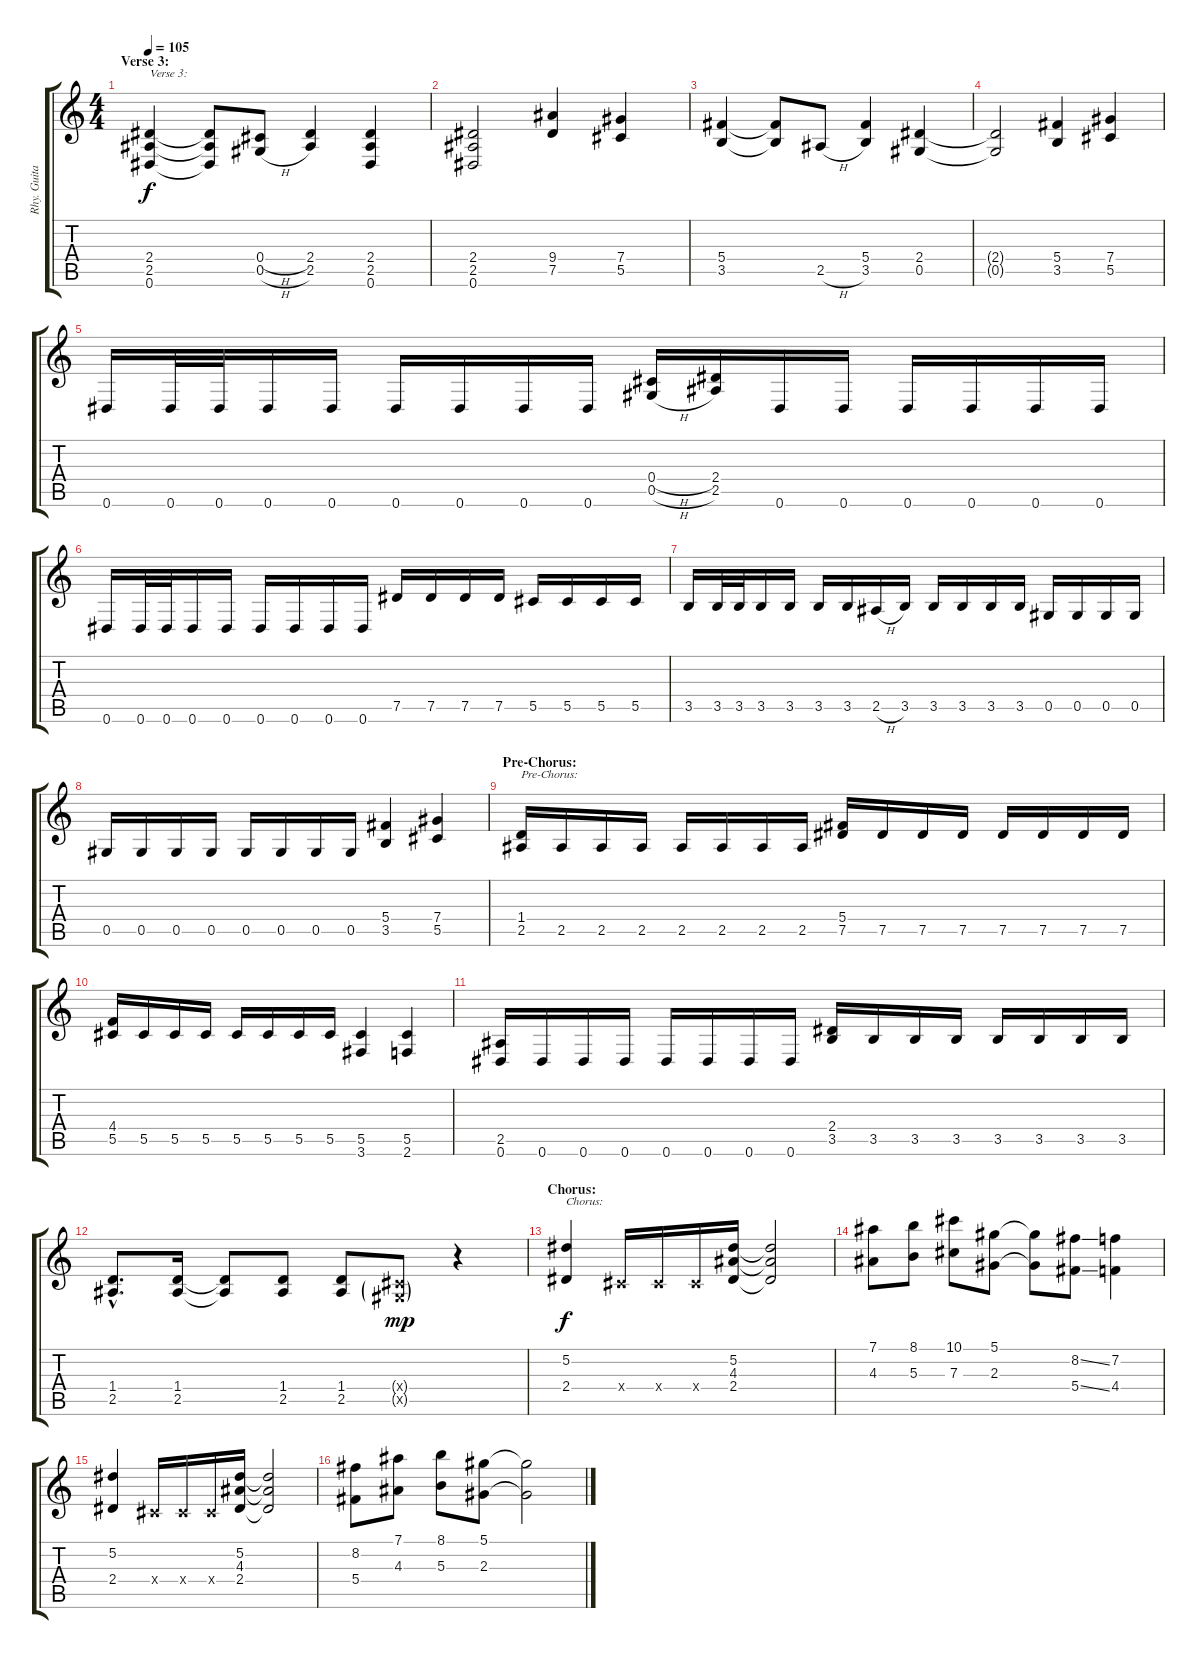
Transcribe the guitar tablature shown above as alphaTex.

\track ("Rhy. Guitar 1" "Rhy. Guita") {instrument distortionguitar}
\staff {score tabs}
\tuning (Eb4 Bb3 Gb3 Db3 Ab2 Eb2) {hide}
\ts (4 4)
\section ("" "Verse 3:")
\tempo 105
\clef g2
\ks c
(2.4 2.5 0.6).4{txt "Verse 3:" dy f} (2.4{t} 2.5{t} 0.6{t}).8 (0.4{h} 0.5{h}).8 (2.4 2.5).4 (2.4 2.5 0.6).4 |
(2.4 2.5 0.6).2 (9.4 7.5).4 (7.4 5.5).4 |
(5.4 3.5).4 (5.4{t} 3.5{t}).8 2.5{h}.8 (5.4 3.5).4 (2.4 0.5).4 |
(2.4{t} 0.5{t}).2 (5.4 3.5).4 (7.4 5.5).4 |
0.6.16 0.6.32 0.6.32 0.6.16 0.6.16 0.6.16 0.6.16 0.6.16 0.6.16 (0.4{h} 0.5{h}).16 (2.4 2.5).16 0.6.16 0.6.16 0.6.16 0.6.16 0.6.16 0.6.16 |
0.6.16 0.6.32 0.6.32 0.6.16 0.6.16 0.6.16 0.6.16 0.6.16 0.6.16 7.5.16 7.5.16 7.5.16 7.5.16 5.5.16 5.5.16 5.5.16 5.5.16 |
3.5.16 3.5.32 3.5.32 3.5.16 3.5.16 3.5.16 3.5.16 2.5{h}.16 3.5.16 3.5.16 3.5.16 3.5.16 3.5.16 0.5.16 0.5.16 0.5.16 0.5.16 |
0.5.16 0.5.16 0.5.16 0.5.16 0.5.16 0.5.16 0.5.16 0.5.16 (5.4 3.5).4 (7.4 5.5).4 |
\section ("" "Pre-Chorus:")
(1.4 2.5).16{txt "Pre-Chorus:"} 2.5.16 2.5.16 2.5.16 2.5.16 2.5.16 2.5.16 2.5.16 (5.4 7.5).16 7.5.16 7.5.16 7.5.16 7.5.16 7.5.16 7.5.16 7.5.16 |
(4.4 5.5).16 5.5.16 5.5.16 5.5.16 5.5.16 5.5.16 5.5.16 5.5.16 (5.5 3.6).4 (5.5 2.6).4 |
(2.5 0.6).16 0.6.16 0.6.16 0.6.16 0.6.16 0.6.16 0.6.16 0.6.16 (2.4 3.5).16 3.5.16 3.5.16 3.5.16 3.5.16 3.5.16 3.5.16 3.5.16 |
(1.4{hac} 2.5{hac}).8{d} (1.4 2.5).16 (1.4{t} 2.5{t}).8 (1.4 2.5).8 (1.4 2.5).8 (0.4{g x} 0.5{g x}).8{dy mp} r.4 |
\section ("" "Chorus:")
(5.2 2.4).4{txt "Chorus:" dy f} 0.4{x}.16 0.4{x}.16 0.4{x}.16 (5.2 4.3 2.4).16 (5.2{t} 4.3{t} 2.4{t}).2 |
(7.1 4.3).8 (8.1 5.3).8 (10.1 7.3).8 (5.1 2.3).8 (5.1{t} 2.3{t}).8 (8.2{ss} 5.4{ss}).8 (7.2 4.4).4 |
(5.2 2.4).4 0.4{x}.16 0.4{x}.16 0.4{x}.16 (5.2 4.3 2.4).16 (5.2{t} 4.3{t} 2.4{t}).2 |
(8.2 5.4).8 (7.1 4.3).8 (8.1 5.3).8 (5.1 2.3).8 (5.1{t} 2.3{t}).2
